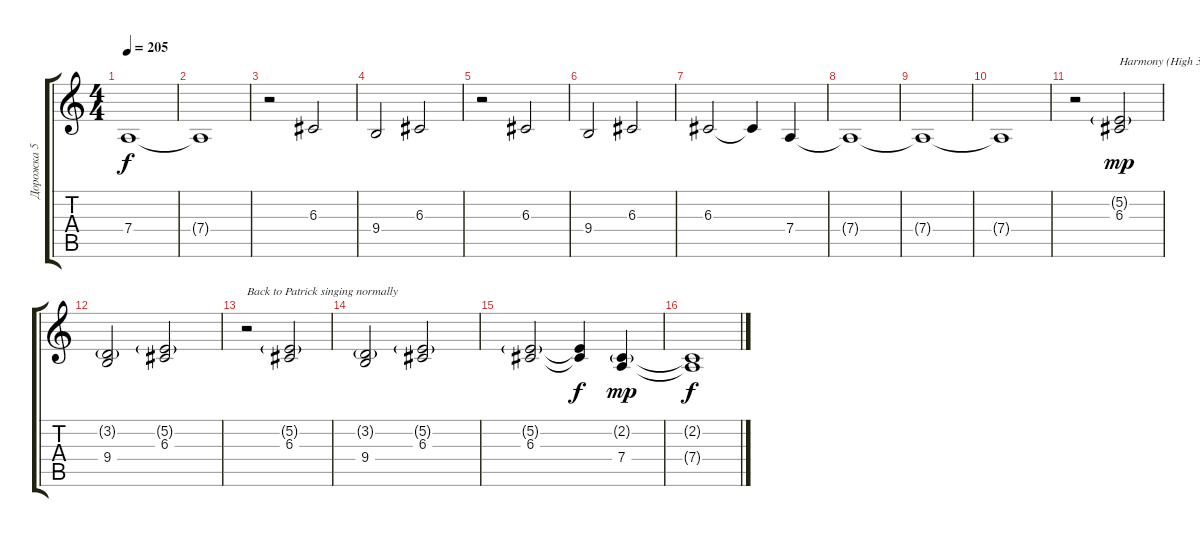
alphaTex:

\track ("Дорожка 5" "Дорожка 5") {instrument altosax}
\staff {score tabs}
\tuning (E4 B3 G3 D3 A2 E2) {hide}
\ts (4 4)
\tempo 205
\clef g2
\ks c
7.4{t}.1{dy f} |
7.4{t}.1 |
r.2 6.3.2 |
9.4.2 6.3.2 |
r.2 6.3.2 |
9.4.2 6.3.2 |
6.3.2 6.3{t}.4 7.4.4 |
7.4{t}.1 |
7.4{t}.1 |
7.4{t}.1 |
r.2{volume 16} (5.2{g} 6.3).2{txt "Harmony (High 3rds)" dy mp} |
(3.2{g} 9.4).2 (5.2{g} 6.3).2 |
r.2{txt "Back to Patrick singing normally"} (5.2{g} 6.3).2 |
(3.2{g} 9.4).2 (5.2{g} 6.3).2 |
(5.2{g} 6.3).2 (5.2{t} 6.3{t}).4{dy f} (2.2{g} 7.4).4{dy mp} |
(2.2{t} 7.4{t}).1{dy f}
